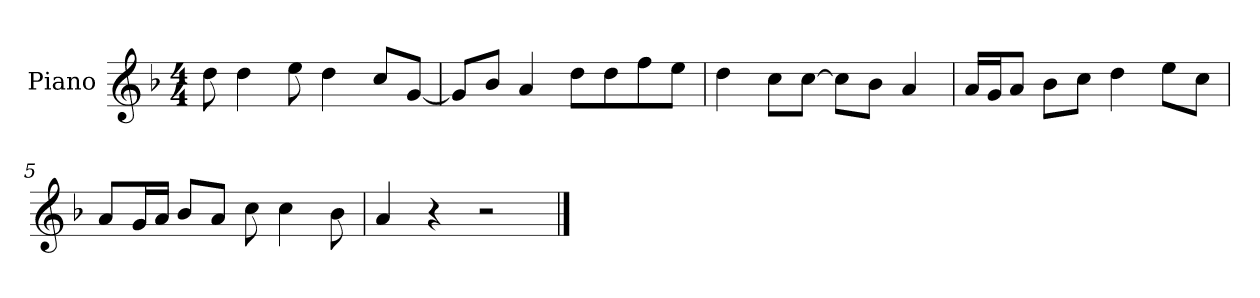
**kern
*part1
*staff1
*I"Piano
*I'P-no
*clefG2
*k[b-]
*M4/4
*MM90
=1
8dd\
4dd\
8ee\
4dd\
8cc/L
[8g/J
=2
8g/L]
8b-/J
4a/
8dd\L
8dd\
8ff\
8ee\J
=3
4dd\
8cc\L
[8cc\J
8cc\L]
8b-\J
4a/
=4
16a/LL
16g/J
8a/J
8b-\L
8cc\J
4dd\
8ee\L
8cc\J
=5
8a/L
16g/L
16a/JJ
8b-/L
8a/J
8cc\
4cc\
8b-\
=6
4a/
4r
2r
==
*-
